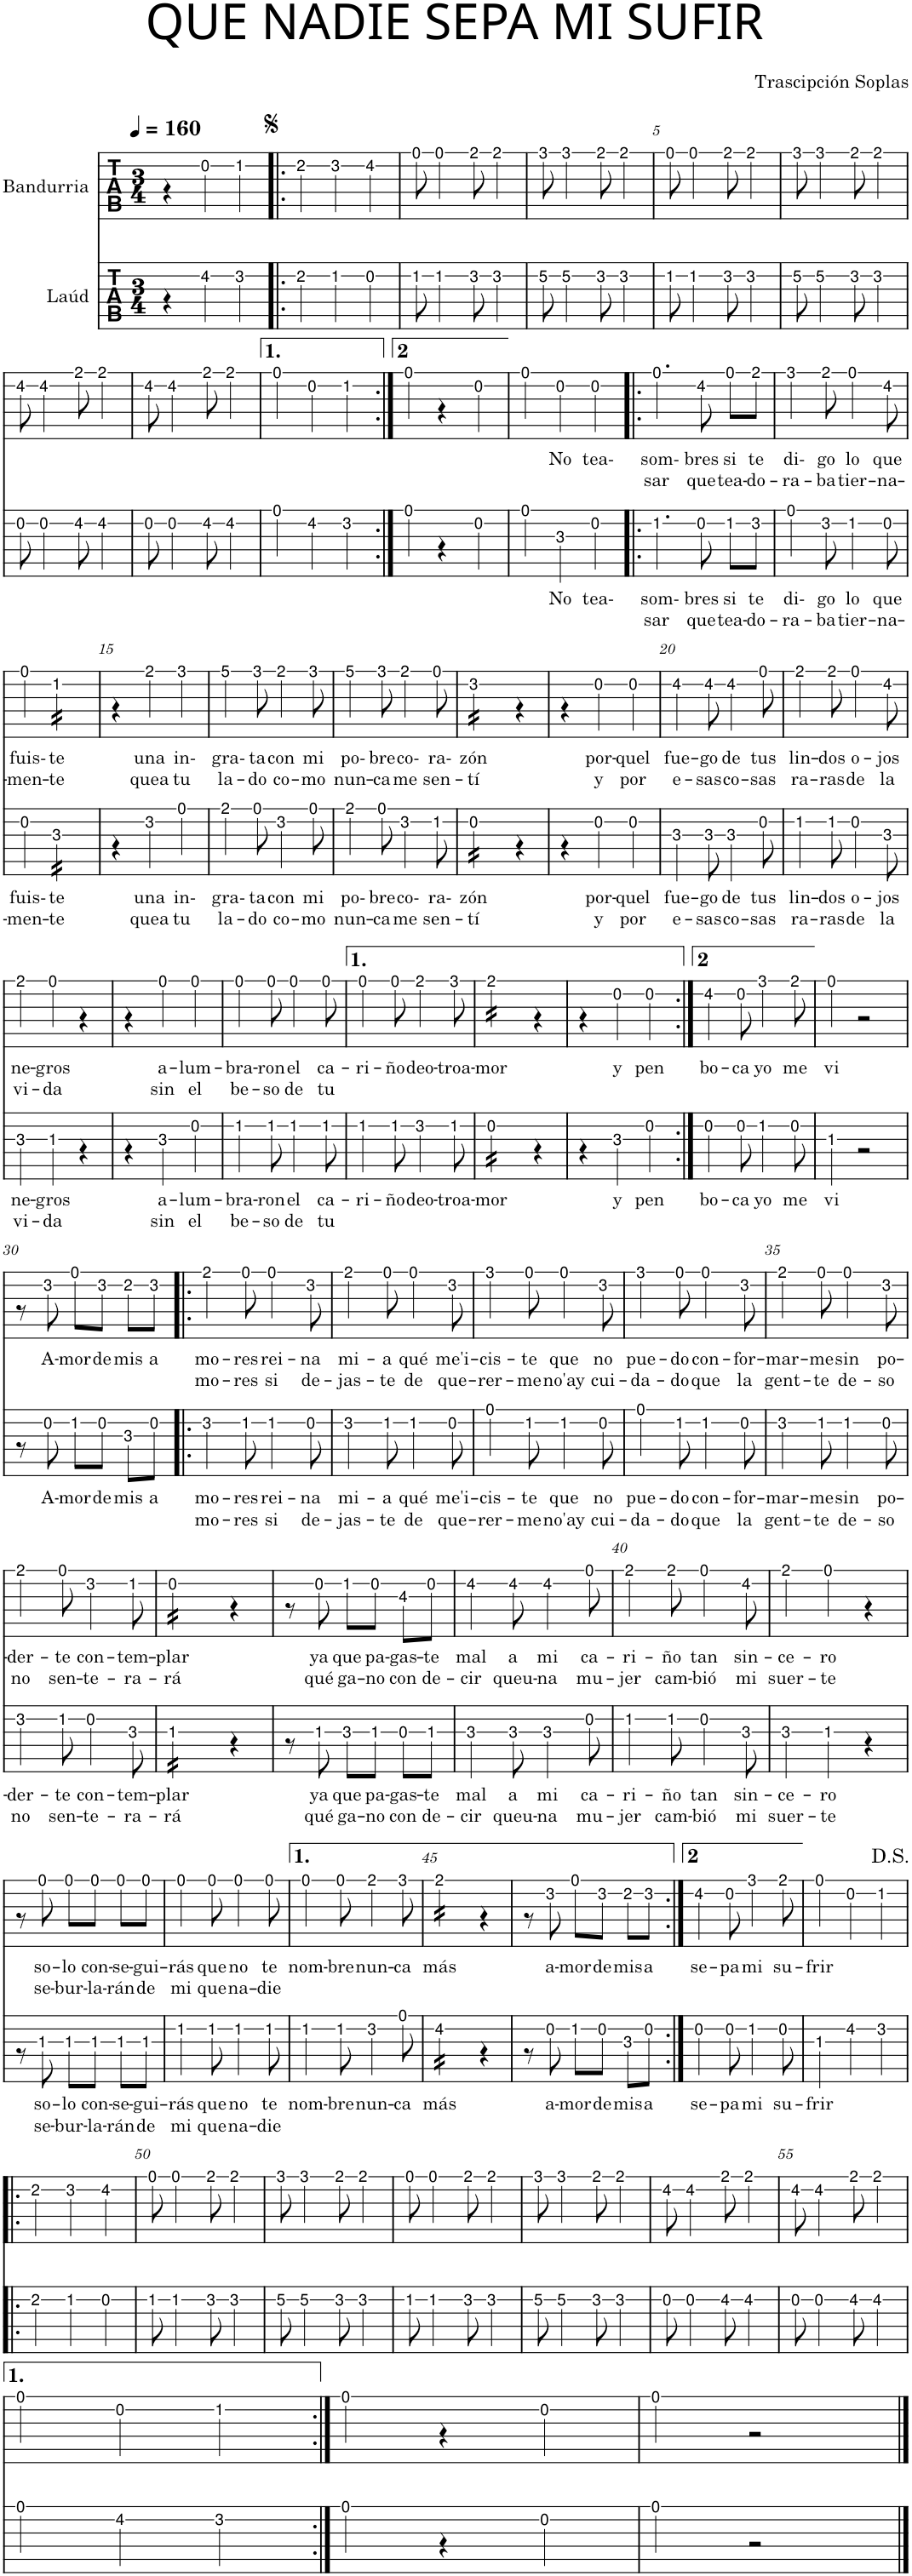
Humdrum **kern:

**kern	**text	**text	**kern	**text	**text
*part2	*part2	*part2	*part1	*part1	*part1
*staff2	*staff2	*staff2	*staff1	*staff1	*staff1
*I"Laúd	*	*	*I"Bandurria	*	*
*stria6	*	*	*stria6	*	*
*	*	*	*	*	*
*k[]	*	*	*k[]	*	*
*M3/4	*	*	*M3/4	*	*
*MM160	*	*	*MM160	*	*
=1	=1	=1	=1	=1	=1
4r	.	.	4r	.	.
4g#X\	.	.	4ee\	.	.
4gn\	.	.	4ff\	.	.
=2!|:	=2!|:	=2!|:	=2!|:	=2!|:	=2!|:
4f#X\	.	.	4ff#X\	.	.
4fn\	.	.	4gg\	.	.
4e\	.	.	4gg#X\	.	.
=3	=3	=3	=3	=3	=3
8f\	.	.	8aa\	.	.
4f\	.	.	4aa\	.	.
8g\	.	.	8bb\	.	.
4g\	.	.	4bb\	.	.
=4	=4	=4	=4	=4	=4
8a\	.	.	8ccc\	.	.
4a\	.	.	4ccc\	.	.
8g\	.	.	8bb\	.	.
4g\	.	.	4bb\	.	.
=5	=5	=5	=5	=5	=5
8f\	.	.	8aa\	.	.
4f\	.	.	4aa\	.	.
8g\	.	.	8bb\	.	.
4g\	.	.	4bb\	.	.
=6	=6	=6	=6	=6	=6
8a\	.	.	8ccc\	.	.
4a\	.	.	4ccc\	.	.
8g\	.	.	8bb\	.	.
4g\	.	.	4bb\	.	.
!!LO:LB:g=z
=7	=7	=7	=7	=7	=7
8e\	.	.	8gg#X\	.	.
4e\	.	.	4gg#\	.	.
8g#X\	.	.	8bb\	.	.
4g#\	.	.	4bb\	.	.
=8	=8	=8	=8	=8	=8
8e\	.	.	8gg#X\	.	.
4e\	.	.	4gg#\	.	.
8g#X\	.	.	8bb\	.	.
4g#\	.	.	4bb\	.	.
=9	=9	=9	=9	=9	=9
4a\	.	.	4aa\	.	.
4g#X\	.	.	4ee\	.	.
4gn\	.	.	4ff\	.	.
=10:|!	=10:|!	=10:|!	=10:|!	=10:|!	=10:|!
4a\	.	.	4aa\	.	.
4r	.	.	4r	.	.
4e\	.	.	4ee\	.	.
=11	=11	=11	=11	=11	=11
4a\	.	.	4aa\	.	.
!	!LO:LY:b	!	!	!LO:LY:b	!
4d\	No	.	4ee\	No	.
!	!LO:LY:b	!	!	!LO:LY:b	!
4e\	tea-	.	4ee\	tea-	.
=12!|:	=12!|:	=12!|:	=12!|:	=12!|:	=12!|:
!	!LO:LY:b	!LO:LY:b	!	!LO:LY:b	!LO:LY:b
4.f\	som-	sar	4.aa\	som-	sar
!	!LO:LY:b	!LO:LY:b	!	!LO:LY:b	!LO:LY:b
8e\	bres	que	8gg#X\	bres	que
!	!LO:LY:b	!LO:LY:b	!	!LO:LY:b	!LO:LY:b
8f\L	si	tea-	8aa\L	si	tea-
!	!LO:LY:b	!LO:LY:b	!	!LO:LY:b	!LO:LY:b
8g\J	te	-do-	8bb\J	te	-do-
=13	=13	=13	=13	=13	=13
!	!LO:LY:b	!LO:LY:b	!	!LO:LY:b	!LO:LY:b
4a\	di-	-ra-	4ccc\	di-	-ra-
!	!LO:LY:b	!LO:LY:b	!	!LO:LY:b	!LO:LY:b
8g\	go	-ba	8bb\	go	-ba
!	!LO:LY:b	!LO:LY:b	!	!LO:LY:b	!LO:LY:b
4f\	lo	tier-	4aa\	lo	tier-
!	!LO:LY:b	!LO:LY:b	!	!LO:LY:b	!LO:LY:b
8e\	que	-na-	8gg#X\	que	-na-
!!LO:LB:g=z
=14	=14	=14	=14	=14	=14
!	!LO:LY:b	!LO:LY:b	!	!LO:LY:b	!LO:LY:b
4e\	fuis-	-men-	4aa\	fuis-	-men-
!	!LO:LY:b	!LO:LY:b	!	!LO:LY:b	!LO:LY:b
2d\	te	-te	2ff\	te	-te
=15	=15	=15	=15	=15	=15
4r	.	.	4r	.	.
!	!LO:LY:b	!LO:LY:b	!	!LO:LY:b	!LO:LY:b
4g\	una	quea	4bb\	una	quea
!	!LO:LY:b	!LO:LY:b	!	!LO:LY:b	!LO:LY:b
4a\	in-	tu	4ccc\	in-	tu
=16	=16	=16	=16	=16	=16
!	!LO:LY:b	!LO:LY:b	!	!LO:LY:b	!LO:LY:b
4b\	gra-	la-	4ddd\	gra-	la-
!	!LO:LY:b	!LO:LY:b	!	!LO:LY:b	!LO:LY:b
8a\	ta	-do	8ccc\	ta	-do
!	!LO:LY:b	!LO:LY:b	!	!LO:LY:b	!LO:LY:b
4g\	con	co-	4bb\	con	co-
!	!LO:LY:b	!LO:LY:b	!	!LO:LY:b	!LO:LY:b
8a\	mi	-mo	8ccc\	mi	-mo
=17	=17	=17	=17	=17	=17
!	!LO:LY:b	!LO:LY:b	!	!LO:LY:b	!LO:LY:b
4b\	po-	nun-	4ddd\	po-	nun-
!	!LO:LY:b	!LO:LY:b	!	!LO:LY:b	!LO:LY:b
8a\	bre	-ca	8ccc\	bre	-ca
!	!LO:LY:b	!LO:LY:b	!	!LO:LY:b	!LO:LY:b
4g\	co-	me	4bb\	co-	me
!	!LO:LY:b	!LO:LY:b	!	!LO:LY:b	!LO:LY:b
8f\	ra-	sen-	8aa\	ra-	sen-
=18	=18	=18	=18	=18	=18
!	!LO:LY:b	!LO:LY:b	!	!LO:LY:b	!LO:LY:b
2e\	zón	-tí	2gg\	zón	-tí
4r	.	.	4r	.	.
=19	=19	=19	=19	=19	=19
4r	.	.	4r	.	.
!	!LO:LY:b	!LO:LY:b	!	!LO:LY:b	!LO:LY:b
4e\	por-	y	4ee\	por-	y
!	!LO:LY:b	!LO:LY:b	!	!LO:LY:b	!LO:LY:b
4e\	-quel	por	4ee\	-quel	por
=20	=20	=20	=20	=20	=20
!	!LO:LY:b	!LO:LY:b	!	!LO:LY:b	!LO:LY:b
4d\	fue-	e-	4gg#X\	fue-	e-
!	!LO:LY:b	!LO:LY:b	!	!LO:LY:b	!LO:LY:b
8d\	-go	-sas	8gg#\	-go	-sas
!	!LO:LY:b	!LO:LY:b	!	!LO:LY:b	!LO:LY:b
4d\	de	co-	4gg#\	de	co-
!	!LO:LY:b	!LO:LY:b	!	!LO:LY:b	!LO:LY:b
8e\	tus	-sas	8aa\	tus	-sas
=21	=21	=21	=21	=21	=21
!	!LO:LY:b	!LO:LY:b	!	!LO:LY:b	!LO:LY:b
4f\	lin-	ra-	4bb\	lin-	ra-
!	!LO:LY:b	!LO:LY:b	!	!LO:LY:b	!LO:LY:b
8f\	-dos	-ras	8bb\	-dos	-ras
!	!LO:LY:b	!LO:LY:b	!	!LO:LY:b	!LO:LY:b
4e\	o-	de	4aa\	o-	de
!	!LO:LY:b	!LO:LY:b	!	!LO:LY:b	!LO:LY:b
8d\	-jos	la	8gg#X\	-jos	la
!!LO:LB:g=z
=22	=22	=22	=22	=22	=22
!	!LO:LY:b	!LO:LY:b	!	!LO:LY:b	!LO:LY:b
4d\	ne-	vi-	4bb\	ne-	vi-
!	!LO:LY:b	!LO:LY:b	!	!LO:LY:b	!LO:LY:b
4c\	-gros	-da	4aa\	-gros	-da
4r	.	.	4r	.	.
=23	=23	=23	=23	=23	=23
4r	.	.	4r	.	.
!	!LO:LY:b	!LO:LY:b	!	!LO:LY:b	!LO:LY:b
4d\	a-	sin	4aa\	a-	sin
!	!LO:LY:b	!LO:LY:b	!	!LO:LY:b	!LO:LY:b
4e\	-lum-	el	4aa\	-lum-	el
=24	=24	=24	=24	=24	=24
!	!LO:LY:b	!LO:LY:b	!	!LO:LY:b	!LO:LY:b
4f\	-bra-	be-	4aa\	-bra-	be-
!	!LO:LY:b	!LO:LY:b	!	!LO:LY:b	!LO:LY:b
8f\	-ron	-so	8aa\	-ron	-so
!	!LO:LY:b	!LO:LY:b	!	!LO:LY:b	!LO:LY:b
4f\	el	de	4aa\	el	de
!	!LO:LY:b	!LO:LY:b	!	!LO:LY:b	!LO:LY:b
8f\	ca-	tu	8aa\	ca-	tu
=25	=25	=25	=25	=25	=25
!	!LO:LY:b	!	!	!LO:LY:b	!
4f\	-ri-	.	4aa\	-ri-	.
!	!LO:LY:b	!	!	!LO:LY:b	!
8f\	-ño	.	8aa\	-ño	.
!	!LO:LY:b	!	!	!LO:LY:b	!
4g\	deo-	.	4bb\	deo-	.
!	!LO:LY:b	!	!	!LO:LY:b	!
8f\	-troa-	.	8ccc\	-troa-	.
=26	=26	=26	=26	=26	=26
!	!LO:LY:b	!	!	!LO:LY:b	!
2e\	-mor	.	2bb\	-mor	.
4r	.	.	4r	.	.
=27	=27	=27	=27	=27	=27
4r	.	.	4r	.	.
!	!LO:LY:b	!	!	!LO:LY:b	!
4d\	y	.	4ee\	y	.
!	!LO:LY:b	!	!	!LO:LY:b	!
4e\	pen	.	4ee\	pen	.
=28:|!	=28:|!	=28:|!	=28:|!	=28:|!	=28:|!
!	!LO:LY:b	!	!	!LO:LY:b	!
4e\	bo-	.	4gg#X\	bo-	.
!	!LO:LY:b	!	!	!LO:LY:b	!
8e\	-ca	.	8ee\	-ca	.
!	!LO:LY:b	!	!	!LO:LY:b	!
4f\	yo	.	4ccc\	yo	.
!	!LO:LY:b	!	!	!LO:LY:b	!
8e\	me	.	8bb\	me	.
=29	=29	=29	=29	=29	=29
!	!LO:LY:b	!	!	!LO:LY:b	!
4c\	vi	.	4aa\	vi	.
2r	.	.	2r	.	.
!!LO:LB:g=z
=30	=30	=30	=30	=30	=30
8r	.	.	8r	.	.
!	!LO:LY:b	!	!	!LO:LY:b	!
8e\	A-	.	8gg\	A-	.
!	!LO:LY:b	!	!	!LO:LY:b	!
8f\L	-mor	.	8aa\L	-mor	.
!	!LO:LY:b	!	!	!LO:LY:b	!
8e\J	de	.	8gg\J	de	.
!	!LO:LY:b	!	!	!LO:LY:b	!
8d\L	mis	.	8ff#X\L	mis	.
!	!LO:LY:b	!	!	!LO:LY:b	!
8e\J	a	.	8gg\J	a	.
=31!|:	=31!|:	=31!|:	=31!|:	=31!|:	=31!|:
!	!LO:LY:b	!LO:LY:b	!	!LO:LY:b	!LO:LY:b
4g\	mo-	mo-	4bb\	mo-	mo-
!	!LO:LY:b	!LO:LY:b	!	!LO:LY:b	!LO:LY:b
8f\	-res	-res	8aa\	-res	-res
!	!LO:LY:b	!LO:LY:b	!	!LO:LY:b	!LO:LY:b
4f\	rei-	si	4aa\	rei-	si
!	!LO:LY:b	!LO:LY:b	!	!LO:LY:b	!LO:LY:b
8e\	-na	de-	8gg\	-na	de-
=32	=32	=32	=32	=32	=32
!	!LO:LY:b	!LO:LY:b	!	!LO:LY:b	!LO:LY:b
4g\	mi-	-jas-	4bb\	mi-	-jas-
!	!LO:LY:b	!LO:LY:b	!	!LO:LY:b	!LO:LY:b
8f\	-a	-te	8aa\	-a	-te
!	!LO:LY:b	!LO:LY:b	!	!LO:LY:b	!LO:LY:b
4f\	qué	de	4aa\	qué	de
!	!LO:LY:b	!LO:LY:b	!	!LO:LY:b	!LO:LY:b
8e\	me'i-	que-	8gg\	me'i-	que-
=33	=33	=33	=33	=33	=33
!	!LO:LY:b	!LO:LY:b	!	!LO:LY:b	!LO:LY:b
4a\	-cis-	-rer-	4ccc\	-cis-	-rer-
!	!LO:LY:b	!LO:LY:b	!	!LO:LY:b	!LO:LY:b
8f\	-te	-me	8aa\	-te	-me
!	!LO:LY:b	!LO:LY:b	!	!LO:LY:b	!LO:LY:b
4f\	que	no'ay	4aa\	que	no'ay
!	!LO:LY:b	!LO:LY:b	!	!LO:LY:b	!LO:LY:b
8e\	no	cui-	8gg\	no	cui-
=34	=34	=34	=34	=34	=34
!	!LO:LY:b	!LO:LY:b	!	!LO:LY:b	!LO:LY:b
4a\	pue-	-da-	4ccc\	pue-	-da-
!	!LO:LY:b	!LO:LY:b	!	!LO:LY:b	!LO:LY:b
8f\	-do	-do	8aa\	-do	-do
!	!LO:LY:b	!LO:LY:b	!	!LO:LY:b	!LO:LY:b
4f\	con-	que	4aa\	con-	que
!	!LO:LY:b	!LO:LY:b	!	!LO:LY:b	!LO:LY:b
8e\	-for-	la	8gg\	-for-	la
=35	=35	=35	=35	=35	=35
!	!LO:LY:b	!LO:LY:b	!	!LO:LY:b	!LO:LY:b
4g\	-mar-	gent-	4bb\	-mar-	gent-
!	!LO:LY:b	!LO:LY:b	!	!LO:LY:b	!LO:LY:b
8f\	-me	-te	8aa\	-me	-te
!	!LO:LY:b	!LO:LY:b	!	!LO:LY:b	!LO:LY:b
4f\	sin	de-	4aa\	sin	de-
!	!LO:LY:b	!LO:LY:b	!	!LO:LY:b	!LO:LY:b
8e\	po-	-so	8gg\	po-	-so
!!LO:LB:g=z
=36	=36	=36	=36	=36	=36
!	!LO:LY:b	!LO:LY:b	!	!LO:LY:b	!LO:LY:b
4g\	-der-	no	4bb\	-der-	no
!	!LO:LY:b	!LO:LY:b	!	!LO:LY:b	!LO:LY:b
8f\	-te	sen-	8aa\	-te	sen-
!	!LO:LY:b	!LO:LY:b	!	!LO:LY:b	!LO:LY:b
4e\	con-	-te-	4gg\	con-	-te-
!	!LO:LY:b	!LO:LY:b	!	!LO:LY:b	!LO:LY:b
8d\	-tem-	-ra-	8ff\	-tem-	-ra-
=37	=37	=37	=37	=37	=37
!	!LO:LY:b	!LO:LY:b	!	!LO:LY:b	!LO:LY:b
2c\	-plar	-rá	2ee\	-plar	-rá
4r	.	.	4r	.	.
=38	=38	=38	=38	=38	=38
8r	.	.	8r	.	.
!	!LO:LY:b	!LO:LY:b	!	!LO:LY:b	!LO:LY:b
8c\	ya	qué	8ee\	ya	qué
!	!LO:LY:b	!LO:LY:b	!	!LO:LY:b	!LO:LY:b
8d\L	que	ga-	8ff\L	que	ga-
!	!LO:LY:b	!LO:LY:b	!	!LO:LY:b	!LO:LY:b
8c\J	pa-	-no	8ee\J	pa-	-no
!	!LO:LY:b	!LO:LY:b	!	!LO:LY:b	!LO:LY:b
8B\L	-gas-	con	8ee-X\L	-gas-	con
!	!LO:LY:b	!LO:LY:b	!	!LO:LY:b	!LO:LY:b
8c\J	-te	de-	8een\J	-te	de-
=39	=39	=39	=39	=39	=39
!	!LO:LY:b	!LO:LY:b	!	!LO:LY:b	!LO:LY:b
4d\	mal	-cir	4gg#X\	mal	-cir
!	!LO:LY:b	!LO:LY:b	!	!LO:LY:b	!LO:LY:b
8d\	a	queu-	8gg#\	a	queu-
!	!LO:LY:b	!LO:LY:b	!	!LO:LY:b	!LO:LY:b
4d\	mi	-na	4gg#\	mi	-na
!	!LO:LY:b	!LO:LY:b	!	!LO:LY:b	!LO:LY:b
8e\	ca-	mu-	8aa\	ca-	mu-
=40	=40	=40	=40	=40	=40
!	!LO:LY:b	!LO:LY:b	!	!LO:LY:b	!LO:LY:b
4f\	-ri-	-jer	4bb\	-ri-	-jer
!	!LO:LY:b	!LO:LY:b	!	!LO:LY:b	!LO:LY:b
8f\	-ño	cam-	8bb\	-ño	cam-
!	!LO:LY:b	!LO:LY:b	!	!LO:LY:b	!LO:LY:b
4e\	tan	-bió	4aa\	tan	-bió
!	!LO:LY:b	!LO:LY:b	!	!LO:LY:b	!LO:LY:b
8d\	sin-	mi	8gg#X\	sin-	mi
=41	=41	=41	=41	=41	=41
!	!LO:LY:b	!LO:LY:b	!	!LO:LY:b	!LO:LY:b
4d\	-ce-	suer-	4bb\	-ce-	suer-
!	!LO:LY:b	!LO:LY:b	!	!LO:LY:b	!LO:LY:b
4c\	-ro	-te	4aa\	-ro	-te
4r	.	.	4r	.	.
!!LO:LB:g=z
=42	=42	=42	=42	=42	=42
8r	.	.	8r	.	.
!	!LO:LY:b	!LO:LY:b	!	!LO:LY:b	!LO:LY:b
8c\	so-	se-	8aa\	so-	se-
!	!LO:LY:b	!LO:LY:b	!	!LO:LY:b	!LO:LY:b
8c\L	-lo	-bur-	8aa\L	-lo	-bur-
!	!LO:LY:b	!LO:LY:b	!	!LO:LY:b	!LO:LY:b
8c\J	con-	-la-	8aa\J	con-	-la-
!	!LO:LY:b	!LO:LY:b	!	!LO:LY:b	!LO:LY:b
8c\L	-se-	-rán	8aa\L	-se-	-rán
!	!LO:LY:b	!LO:LY:b	!	!LO:LY:b	!LO:LY:b
8c\J	-gui-	de	8aa\J	-gui-	de
=43	=43	=43	=43	=43	=43
!	!LO:LY:b	!LO:LY:b	!	!LO:LY:b	!LO:LY:b
4f\	-rás	mi	4aa\	-rás	mi
!	!LO:LY:b	!LO:LY:b	!	!LO:LY:b	!LO:LY:b
8f\	que	que	8aa\	que	que
!	!LO:LY:b	!LO:LY:b	!	!LO:LY:b	!LO:LY:b
4f\	no	na-	4aa\	no	na-
!	!LO:LY:b	!LO:LY:b	!	!LO:LY:b	!LO:LY:b
8f\	te	-die	8aa\	te	-die
=44	=44	=44	=44	=44	=44
!	!LO:LY:b	!	!	!LO:LY:b	!
4f\	nom-	.	4aa\	nom-	.
!	!LO:LY:b	!	!	!LO:LY:b	!
8f\	-bre	.	8aa\	-bre	.
!	!LO:LY:b	!	!	!LO:LY:b	!
4g\	nun-	.	4bb\	nun-	.
!	!LO:LY:b	!	!	!LO:LY:b	!
8a\	-ca	.	8ccc\	-ca	.
=45	=45	=45	=45	=45	=45
!	!LO:LY:b	!	!	!LO:LY:b	!
2g#X\	más	.	2bb\	más	.
4r	.	.	4r	.	.
=46	=46	=46	=46	=46	=46
8r	.	.	8r	.	.
!	!LO:LY:b	!	!	!LO:LY:b	!
8e\	a-	.	8gg\	a-	.
!	!LO:LY:b	!	!	!LO:LY:b	!
8f\L	-mor	.	8aa\L	-mor	.
!	!LO:LY:b	!	!	!LO:LY:b	!
8e\J	de	.	8gg\J	de	.
!	!LO:LY:b	!	!	!LO:LY:b	!
8d\L	mis	.	8ff#X\L	mis	.
!	!LO:LY:b	!	!	!LO:LY:b	!
8e\J	a	.	8gg\J	a	.
=47:|!	=47:|!	=47:|!	=47:|!	=47:|!	=47:|!
!	!LO:LY:b	!	!	!LO:LY:b	!
4e\	se-	.	4gg#X\	se-	.
!	!LO:LY:b	!	!	!LO:LY:b	!
8e\	-pa	.	8ee\	-pa	.
!	!LO:LY:b	!	!	!LO:LY:b	!
4f\	mi	.	4ccc\	mi	.
!	!LO:LY:b	!	!	!LO:LY:b	!
8e\	su-	.	8bb\	su-	.
=48	=48	=48	=48	=48	=48
!	!LO:LY:b	!	!	!LO:LY:b	!
4c\	-frir	.	4aa\	-frir	.
4g#X\	.	.	4ee\	.	.
4gn\	.	.	4ff\	.	.
!!LO:LB:g=z
=49!|:	=49!|:	=49!|:	=49!|:	=49!|:	=49!|:
4f#X\	.	.	4ff#X\	.	.
4fn\	.	.	4gg\	.	.
4e\	.	.	4gg#X\	.	.
=50	=50	=50	=50	=50	=50
8f\	.	.	8aa\	.	.
4f\	.	.	4aa\	.	.
8g\	.	.	8bb\	.	.
4g\	.	.	4bb\	.	.
=51	=51	=51	=51	=51	=51
8a\	.	.	8ccc\	.	.
4a\	.	.	4ccc\	.	.
8g\	.	.	8bb\	.	.
4g\	.	.	4bb\	.	.
=52	=52	=52	=52	=52	=52
8f\	.	.	8aa\	.	.
4f\	.	.	4aa\	.	.
8g\	.	.	8bb\	.	.
4g\	.	.	4bb\	.	.
=53	=53	=53	=53	=53	=53
8a\	.	.	8ccc\	.	.
4a\	.	.	4ccc\	.	.
8g\	.	.	8bb\	.	.
4g\	.	.	4bb\	.	.
=54	=54	=54	=54	=54	=54
8e\	.	.	8gg#X\	.	.
4e\	.	.	4gg#\	.	.
8g#X\	.	.	8bb\	.	.
4g#\	.	.	4bb\	.	.
=55	=55	=55	=55	=55	=55
8e\	.	.	8gg#X\	.	.
4e\	.	.	4gg#\	.	.
8g#X\	.	.	8bb\	.	.
4g#\	.	.	4bb\	.	.
!!LO:LB:g=z
=56	=56	=56	=56	=56	=56
4a\	.	.	4aa\	.	.
4g#X\	.	.	4ee\	.	.
4gn\	.	.	4ff\	.	.
=57:|!	=57:|!	=57:|!	=57:|!	=57:|!	=57:|!
4a\	.	.	4aa\	.	.
4r	.	.	4r	.	.
4e\	.	.	4ee\	.	.
=58	=58	=58	=58	=58	=58
4a\	.	.	4aa\	.	.
2r	.	.	2r	.	.
==	==	==	==	==	==
*-	*-	*-	*-	*-	*-
